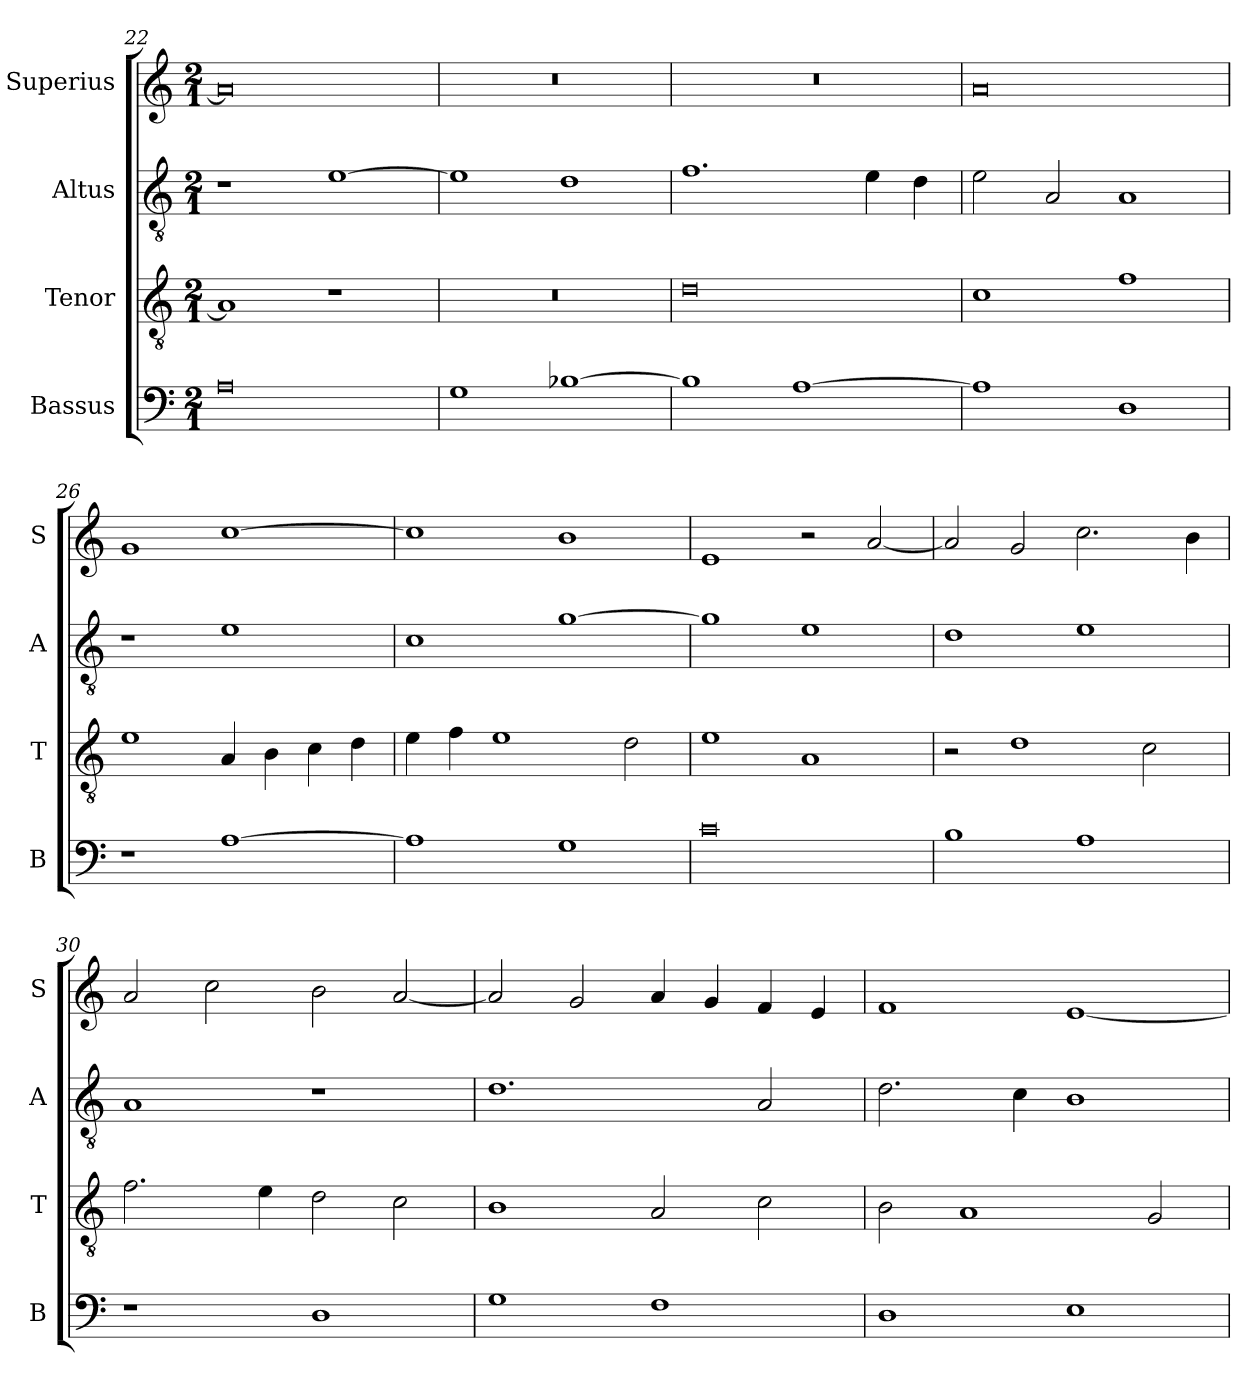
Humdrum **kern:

**kern	**kern	**kern	**kern
*part4	*part3	*part2	*part1
*staff4	*staff3	*staff2	*staff1
*I"Bassus	*I"Tenor	*I"Altus	*I"Superius
*I'B	*I'T	*I'A	*I'S
*clefF4	*clefGv2	*clefGv2	*clefG2
*k[]	*k[]	*k[]	*k[]
*C:	*C:	*C:	*C:
*M2/1	*M2/1	*M2/1	*M2/1
=22	=22	=22	=22
0A	1A]	1r	0a]
.	1r	[1e	.
=23	=23	=23	=23
1G	0r	1e]	0r
[1B-X	.	1d	.
=24	=24	=24	=24
1B-]	0d	1.f	0r
[1A	.	.	.
.	.	4e	.
.	.	4d	.
=25	=25	=25	=25
1A]	1c	2e	0a
.	.	2A	.
1D	1f	1A	.
=26	=26	=26	=26
1r	1e	1r	1g
[1A	4A	1e	[1cc
.	4B	.	.
.	4c	.	.
.	4d	.	.
=27	=27	=27	=27
1A]	4e	1c	1cc]
.	4f	.	.
.	1e	.	.
1G	.	[1g	1b
.	2d	.	.
=28	=28	=28	=28
0c	1e	1g]	1e
.	1A	1e	2r
.	.	.	[2a
=29	=29	=29	=29
1B	2r	1d	2a]
.	1d	.	2g
1A	.	1e	2.cc
.	2c	.	.
.	.	.	4b
=30	=30	=30	=30
1r	2.f	1A	2a
.	.	.	2cc
.	4e	.	.
1D	2d	1r	2b
.	2c	.	[2a
=31	=31	=31	=31
1G	1B	1.d	2a]
.	.	.	2g
1F	2A	.	4a
.	.	.	4g
.	2c	2A	4f
.	.	.	4e
=32	=32	=32	=32
1D	2B	2.d	1f
.	1A	.	.
.	.	4c	.
1E	.	1B	[1e
.	2G	.	.
=	=	=	=
*-	*-	*-	*-
